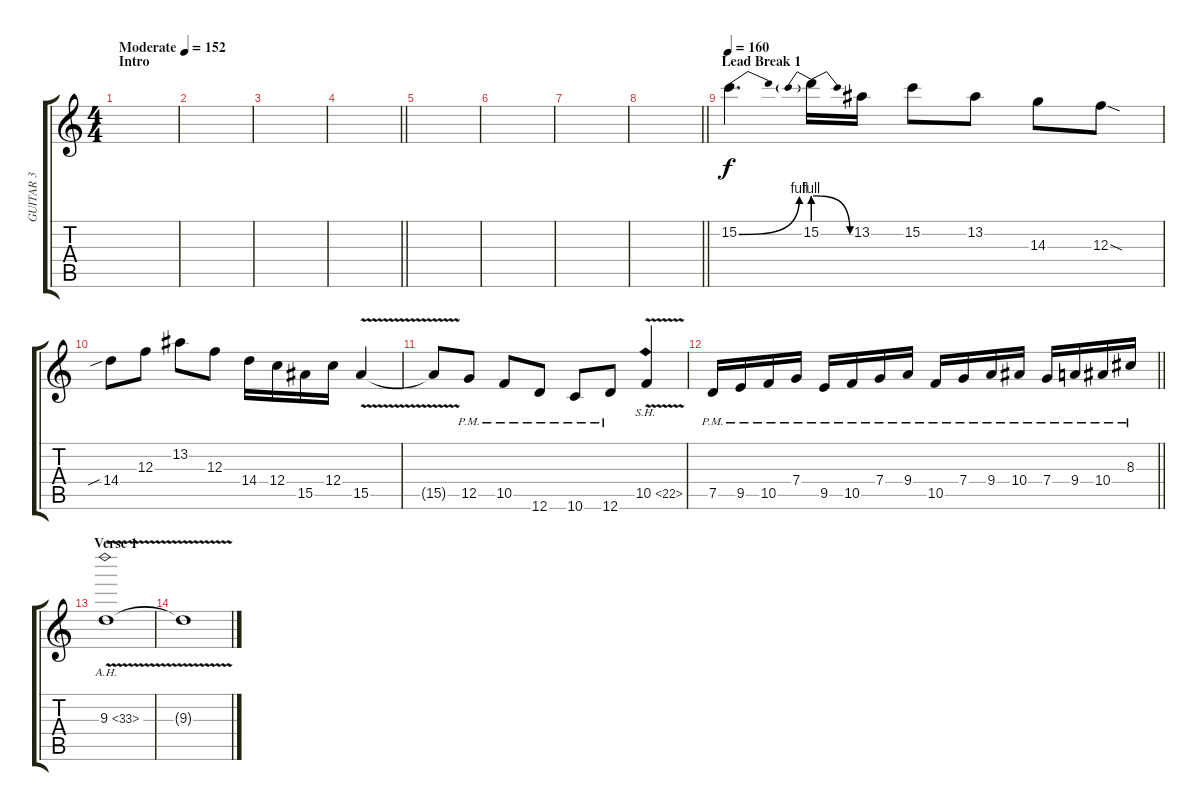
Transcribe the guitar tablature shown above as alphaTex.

\track ("GUITAR 3" "GUITAR 3") {instrument distortionguitar}
\staff {score tabs}
\tuning (D4 A3 F3 C3 G2 D2) {hide}
\ts (4 4)
\section ("" "Intro")
\tempo (152 "Moderate")
\clef g2
\ks c
|
|
|
\barLineRight lightlight
|
|
|
|
\barLineRight lightlight
|
\section ("" "Lead Break 1")
\tempo 160
15.2{be (bend 0 0 60 4)}.4{d} 15.2{be (prebendrelease 0 4 60 0)}.16 13.2.16 15.2.8 13.2.8 14.3.8 12.3{sod}.8 |
14.4{sib}.8 12.3.8 13.2.8 12.3.8 14.4.16 12.4.16 15.5.16 12.4.16 15.5{v}.4 |
15.5{t}.8 12.5{pm}.8 10.5{pm}.8 12.6{pm}.8 10.6{pm}.8 12.6{pm}.8 10.5{sh 12 v}.4 |
\barLineRight lightlight
7.5{pm}.16 9.5{pm}.16 10.5{pm}.16 7.4{pm}.16 9.5{pm}.16 10.5{pm}.16 7.4{pm}.16 9.4{pm}.16 10.5{pm}.16 7.4{pm}.16 9.4{pm}.16 10.4{pm}.16 7.4{pm}.16 9.4{pm}.16 10.4{pm}.16 8.3{pm}.16 |
\section ("" "Verse 1")
9.3{ah 24 v}.1 |
9.3{t}.1
